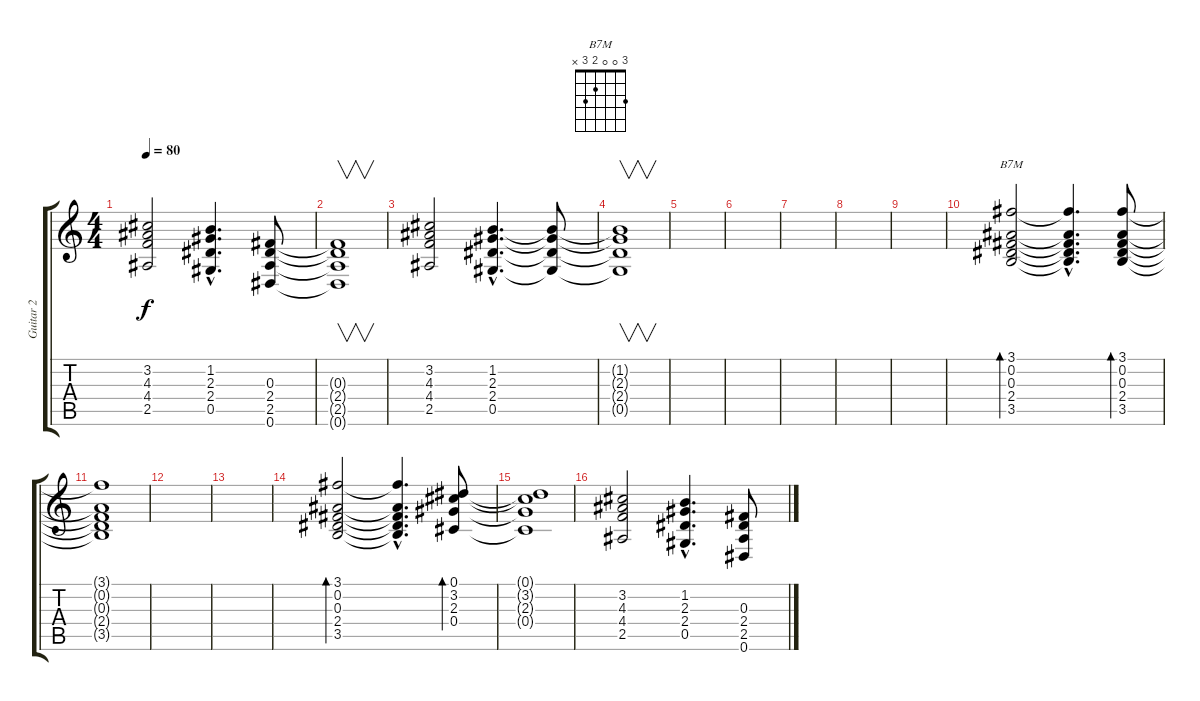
\track ("Guitar 2" "Guitar 2") {instrument distortionguitar}
\staff {score tabs}
\tuning (Eb4 Bb3 Gb3 Db3 Ab2 Eb2) {hide}
\chord ("B7M" 3 0 0 2 3 x)
\ts (4 4)
\tempo 80
\clef g2
\ks c
(3.2 4.3 4.4 2.5).2{dy f} (1.2{hac} 2.3{hac} 2.4{hac} 0.5{hac}).4{d} (0.3 2.4 2.5 0.6).8 |
(0.3{t} 2.4{t} 2.5{t} 0.6{t}).1{v} |
(3.2 4.3 4.4 2.5).2 (1.2{hac} 2.3{hac} 2.4{hac} 0.5{hac}).4{d} (1.2{t} 2.3{t} 2.4{t} 0.5{t}).8 |
(1.2{t} 2.3{t} 2.4{t} 0.5{t}).1{v} |
|
|
|
|
|
(3.1 0.2 0.3 2.4 3.5).2{bd 30 ch "B7M"} (3.1{hac t} 0.2{hac t} 0.3{hac t} 2.4{hac t} 3.5{hac t}).4{d} (3.1 0.2 0.3 2.4 3.5).8{bd 60} |
(3.1{t} 0.2{t} 0.3{t} 2.4{t} 3.5{t}).1 |
|
|
(3.1 0.2 0.3 2.4 3.5).2{bd 30} (3.1{hac t} 0.2{hac t} 0.3{hac t} 2.4{hac t} 3.5{hac t}).4{d} (0.1 3.2 2.3 0.4).8{bd 60} |
(0.1{t} 3.2{t} 2.3{t} 0.4{t}).1 |
(3.2 4.3 4.4 2.5).2 (1.2{hac} 2.3{hac} 2.4{hac} 0.5{hac}).4{d} (0.3 2.4 2.5 0.6).8
